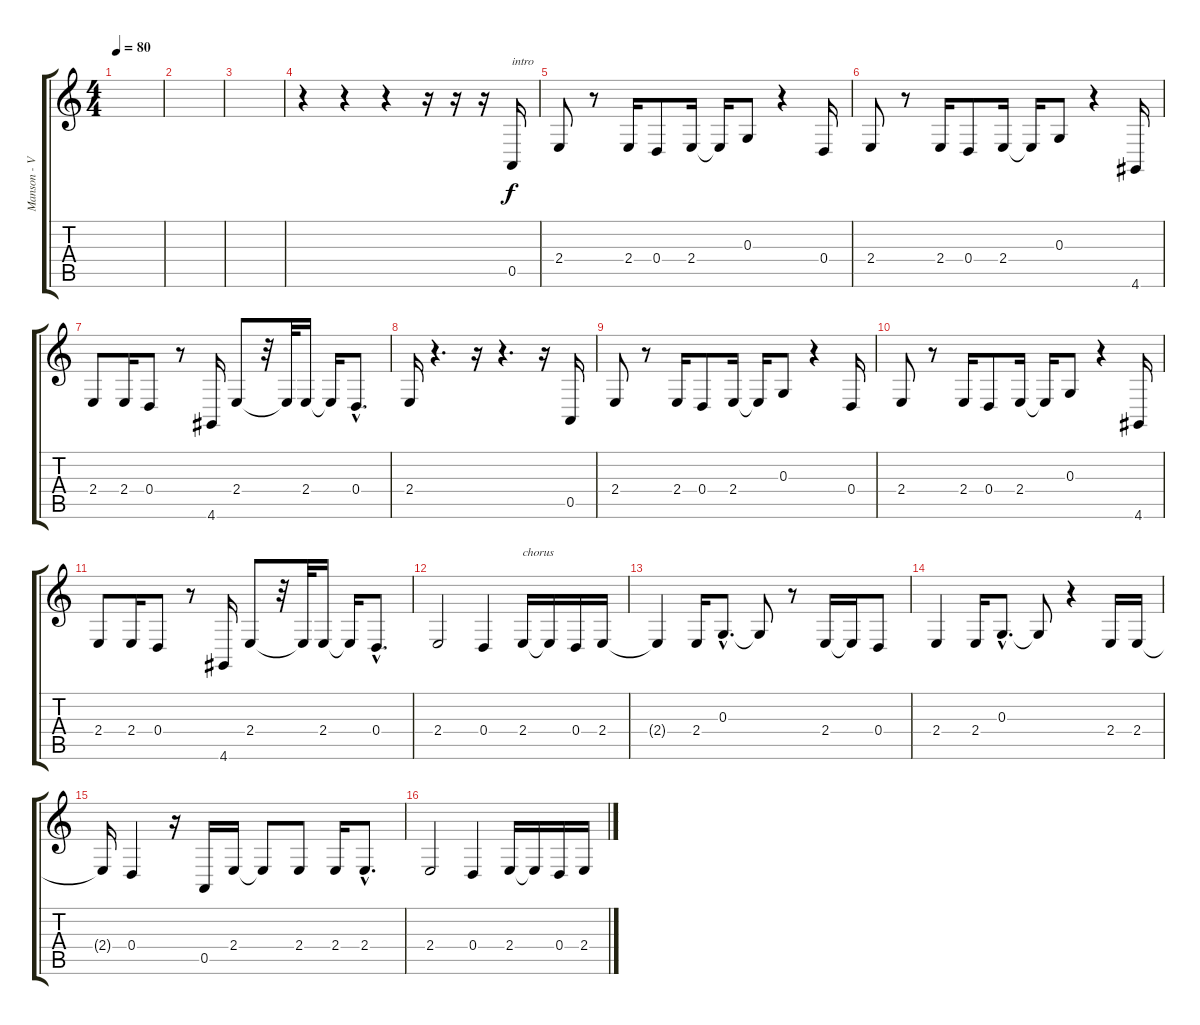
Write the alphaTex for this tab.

\track ("Manson - Vocals" "Manson - V") {instrument lead6voice}
\staff {score tabs}
\tuning (E4 B3 G3 D3 A2 E2) {hide}
\ts (4 4)
\tempo 80
\clef g2
\ks c
|
|
|
r.4 r.4 r.4 r.16 r.16 r.16 0.5.16{txt "intro"} |
2.4.8 r.8 2.4.16 0.4.8 2.4.16 2.4{t}.16 0.3.8 r.4 0.4.16 |
2.4.8 r.8 2.4.16 0.4.8 2.4.16 2.4{t}.16 0.3.8 r.4 4.6.16 |
2.4.8 2.4.16 0.4.8 r.8 4.6.16 2.4.8 r.32 2.4{t}.32 2.4.16 2.4{t}.16 0.4{hac}.8{d} |
2.4.16 r.4{d} r.16 r.4{d} r.16 0.5.16 |
2.4.8 r.8 2.4.16 0.4.8 2.4.16 2.4{t}.16 0.3.8 r.4 0.4.16 |
2.4.8 r.8 2.4.16 0.4.8 2.4.16 2.4{t}.16 0.3.8 r.4 4.6.16 |
2.4.8 2.4.16 0.4.8 r.8 4.6.16 2.4.8 r.32 2.4{t}.32 2.4.16 2.4{t}.16 0.4{hac}.8{d} |
2.4.2 0.4.4 2.4.16{txt "chorus"} 2.4{t}.16 0.4.16 2.4.16 |
2.4{t}.4 2.4.16 0.3{hac}.8{d} 0.3{t}.8 r.8 2.4.16 2.4{t}.16 0.4.8 |
2.4.4 2.4.16 0.3{hac}.8{d} 0.3{t}.8 r.4 2.4.16 2.4.16 |
2.4{t}.16 0.4.4 r.16 0.5.16 2.4.16 2.4{t}.8 2.4.8 2.4.16 2.4{hac}.8{d} |
2.4.2 0.4.4 2.4.16 2.4{t}.16 0.4.16 2.4.16
